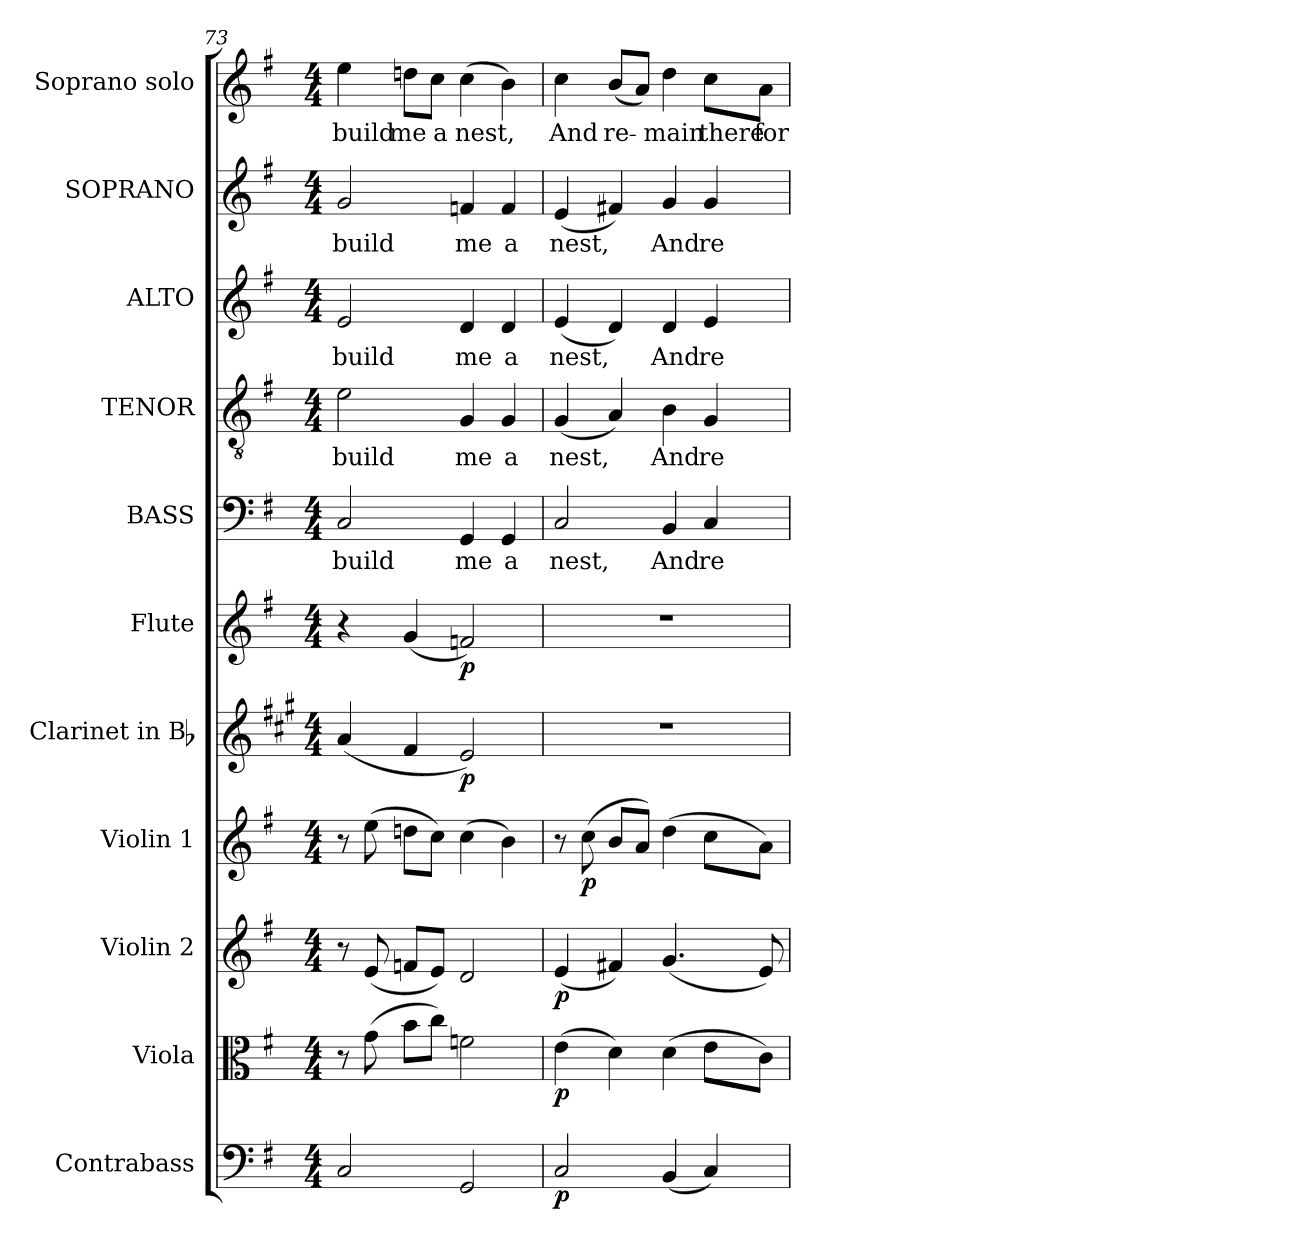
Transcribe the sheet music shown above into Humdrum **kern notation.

**kern	**dynam	**kern	**dynam	**kern	**dynam	**kern	**dynam	**kern	**dynam	**kern	**dynam	**kern	**text	**kern	**text	**kern	**text	**kern	**text	**kern	**text
*part11	*part11	*part10	*part10	*part9	*part9	*part8	*part8	*part7	*part7	*part6	*part6	*part5	*part5	*part4	*part4	*part3	*part3	*part2	*part2	*part1	*part1
*staff11	*staff11	*staff10	*staff10	*staff9	*staff9	*staff8	*staff8	*staff7	*staff7	*staff6	*staff6	*staff5	*staff5	*staff4	*staff4	*staff3	*staff3	*staff2	*staff2	*staff1	*staff1
*I"Contrabass	*	*I"Viola	*	*I"Violin 2	*	*I"Violin 1	*	*I"Clarinet in Bb	*	*I"Flute	*	*I"BASS	*	*I"TENOR	*	*I"ALTO	*	*I"SOPRANO	*	*I"Soprano solo	*
*I'Cb.	*	*I'Vla.	*	*I'Vln. 2	*	*I'Vln. 1	*	*I'Cl.	*	*I'Fl.	*	*I'B.	*	*I'T.	*	*I'A.	*	*I'S.	*	*I'S.	*
*clefF4	*	*clefC3	*	*clefG2	*	*clefG2	*	*clefG2	*	*clefG2	*	*clefF4	*	*clefGv2	*	*clefG2	*	*clefG2	*	*clefG2	*
*ITrd7c12	*	*	*	*	*	*	*	*ITrd1c2	*	*	*	*	*	*ITrd7c12	*	*	*	*	*	*	*
*k[f#]	*	*k[f#]	*	*k[f#]	*	*k[f#]	*	*k[f#]	*	*k[f#]	*	*k[f#]	*	*k[f#]	*	*k[f#]	*	*k[f#]	*	*k[f#]	*
*G:	*	*G:	*	*G:	*	*G:	*	*G:	*	*G:	*	*G:	*	*G:	*	*G:	*	*G:	*	*G:	*
*M4/4	*	*M4/4	*	*M4/4	*	*M4/4	*	*M4/4	*	*M4/4	*	*M4/4	*	*M4/4	*	*M4/4	*	*M4/4	*	*M4/4	*
=73	=73	=73	=73	=73	=73	=73	=73	=73	=73	=73	=73	=73	=73	=73	=73	=73	=73	=73	=73	=73	=73
!	!	!	!	!	!	!	!	!	!	!	!	!	!LO:LY:b:color=#000000	!	!	!	!	!	!	!	!
!	!	!	!	!	!	!	!	!	!	!	!	!	!	!	!LO:LY:b:color=#000000	!	!	!	!	!	!
!	!	!	!	!	!	!	!	!	!	!	!	!	!	!	!	!	!LO:LY:b:color=#000000	!	!	!	!
!	!	!	!	!	!	!	!	!	!	!	!	!	!	!	!	!	!	!	!LO:LY:b:color=#000000	!	!
!	!	!	!	!	!	!	!	!	!	!	!	!	!	!	!	!	!	!	!	!	!LO:LY:b:color=#000000
2CCi/	.	8r	.	8r	.	8r	.	(4gi/	.	4r	.	2Ci/	build	2Ei\	build	2ei/	build	2gi/	build	4eei\	build
.	.	(8gi\	.	(8ei/	.	(8eei\	.	.	.	.	.	.	.	.	.	.	.	.	.	.	.
!	!	!	!	!	!	!	!	!	!	!	!	!	!	!	!	!	!	!	!	!	!LO:LY:b:color=#000000
.	.	8bi\L	.	8fni/L	.	8ddni\L	.	4ei/	.	(4gi/	.	.	.	.	.	.	.	.	.	8ddni\L	me
!	!	!	!	!	!	!	!	!	!	!	!	!	!	!	!	!	!	!	!	!	!LO:LY:b:color=#000000
.	.	8cci\J)	.	8ei/J)	.	8cci\J)	.	.	.	.	.	.	.	.	.	.	.	.	.	8cci\J	a
!	!	!	!	!	!	!	!	!	!	!	!	!	!LO:LY:b:color=#000000	!	!	!	!	!	!	!	!
!	!	!	!	!	!	!	!	!	!	!	!	!	!	!	!LO:LY:b:color=#000000	!	!	!	!	!	!
!	!	!	!	!	!	!	!	!	!	!	!	!	!	!	!	!	!LO:LY:b:color=#000000	!	!	!	!
!	!	!	!	!	!	!	!	!	!	!	!	!	!	!	!	!	!	!	!LO:LY:b:color=#000000	!	!
!	!	!	!	!	!	!	!	!	!	!	!	!	!	!	!	!	!	!	!	!	!LO:LY:b:color=#000000
2GGGi/	.	2fni\	.	2di/	.	(4cci\	.	2di/)	p	2fni/)	p	4GGi/	me	4GGi/	me	4di/	me	4fni/	me	(4cci\	nest,
!	!	!	!	!	!	!	!	!	!	!	!	!	!LO:LY:b:color=#000000	!	!	!	!	!	!	!	!
!	!	!	!	!	!	!	!	!	!	!	!	!	!	!	!LO:LY:b:color=#000000	!	!	!	!	!	!
!	!	!	!	!	!	!	!	!	!	!	!	!	!	!	!	!	!LO:LY:b:color=#000000	!	!	!	!
!	!	!	!	!	!	!	!	!	!	!	!	!	!	!	!	!	!	!	!LO:LY:b:color=#000000	!	!
.	.	.	.	.	.	4bi\)	.	.	.	.	.	4GGi/	a	4GGi/	a	4di/	a	4fi/	a	4bi\)	.
=74	=74	=74	=74	=74	=74	=74	=74	=74	=74	=74	=74	=74	=74	=74	=74	=74	=74	=74	=74	=74	=74
!	!	!	!	!	!	!	!	!	!	!	!	!	!LO:LY:b:color=#000000	!	!	!	!	!	!	!	!
!	!	!	!	!	!	!	!	!	!	!	!	!	!	!	!LO:LY:b:color=#000000	!	!	!	!	!	!
!	!	!	!	!	!	!	!	!	!	!	!	!	!	!	!	!	!LO:LY:b:color=#000000	!	!	!	!
!	!	!	!	!	!	!	!	!	!	!	!	!	!	!	!	!	!	!	!LO:LY:b:color=#000000	!	!
!	!	!	!	!	!	!	!	!	!	!	!	!	!	!	!	!	!	!	!	!	!LO:LY:b:color=#000000
2CCi/	p	(4ei\	p	(4ei/	p	8r	.	1r	.	1r	.	2Ci/	nest,	(4GGi/	nest,	(4ei/	nest,	(4ei/	nest,	4cci\	And
.	.	.	.	.	.	(8cci\	p	.	.	.	.	.	.	.	.	.	.	.	.	.	.
!	!	!	!	!	!	!	!	!	!	!	!	!	!	!	!	!	!	!	!	!	!LO:LY:b:color=#000000
.	.	4di\)	.	4f#Xi/)	.	8bi/L	.	.	.	.	.	.	.	4AAi/)	.	4di/)	.	4f#Xi/)	.	(8bi/L	re-
.	.	.	.	.	.	8ai/J)	.	.	.	.	.	.	.	.	.	.	.	.	.	8ai/J)	.
!	!	!	!	!	!	!	!	!	!	!	!	!	!LO:LY:b:color=#000000	!	!	!	!	!	!	!	!
!	!	!	!	!	!	!	!	!	!	!	!	!	!	!	!LO:LY:b:color=#000000	!	!	!	!	!	!
!	!	!	!	!	!	!	!	!	!	!	!	!	!	!	!	!	!LO:LY:b:color=#000000	!	!	!	!
!	!	!	!	!	!	!	!	!	!	!	!	!	!	!	!	!	!	!	!LO:LY:b:color=#000000	!	!
!	!	!	!	!	!	!	!	!	!	!	!	!	!	!	!	!	!	!	!	!	!LO:LY:b:color=#000000
(4BBBi/	.	(4di\	.	(4.gi/	.	(4ddi\	.	.	.	.	.	4BBi/	And	4BBi\	And	4di/	And	4gi/	And	4ddi\	-main
!	!	!	!	!	!	!	!	!	!	!	!	!	!LO:LY:b:color=#000000	!	!	!	!	!	!	!	!
!	!	!	!	!	!	!	!	!	!	!	!	!	!	!	!LO:LY:b:color=#000000	!	!	!	!	!	!
!	!	!	!	!	!	!	!	!	!	!	!	!	!	!	!	!	!LO:LY:b:color=#000000	!	!	!	!
!	!	!	!	!	!	!	!	!	!	!	!	!	!	!	!	!	!	!	!LO:LY:b:color=#000000	!	!
!	!	!	!	!	!	!	!	!	!	!	!	!	!	!	!	!	!	!	!	!	!LO:LY:b:color=#000000
4CCi/)	.	8ei\L	.	.	.	8cci\L	.	.	.	.	.	4Ci/	re-	4GGi/	re-	4ei/	re-	4gi/	re-	8cci\L	there
!	!	!	!	!	!	!	!	!	!	!	!	!	!	!	!	!	!	!	!	!	!LO:LY:b:color=#000000
.	.	8ci\J)	.	8ei/)	.	8ai\J)	.	.	.	.	.	.	.	.	.	.	.	.	.	8ai\J	for
=	=	=	=	=	=	=	=	=	=	=	=	=	=	=	=	=	=	=	=	=	=
*-	*-	*-	*-	*-	*-	*-	*-	*-	*-	*-	*-	*-	*-	*-	*-	*-	*-	*-	*-	*-	*-
